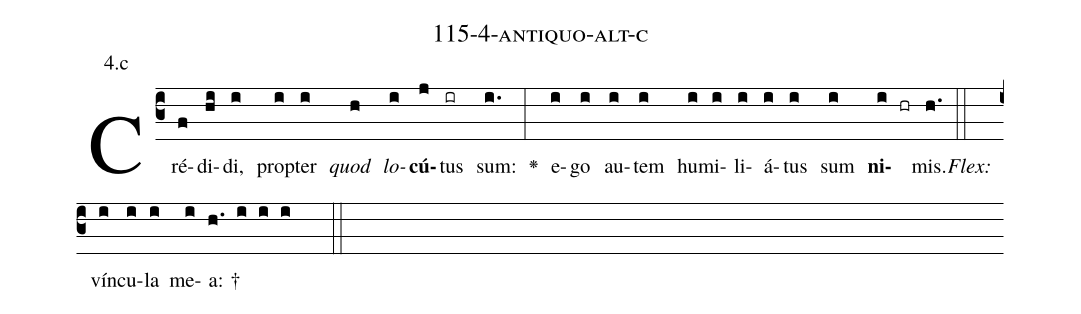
name: 115-4-antiquo-alt-c;
annotation: 4.c;
%%
(c3)Cré(f)di(hi)di,(i) prop(i)ter(i) <i>quod</i>(h) <i>lo</i>(i)<b>cú</b>(j)tus(ir) sum:(i.) <v>\greheightstar</v>(:) e(i)go(i) au(i)tem(i) hu(i)mi(i)li(i)á(i)tus(i) sum(i) <b>ni</b>(i hr)mis.(h.) (::)
<i>Flex:</i>()  vín(i)cu(i)la(i) me(i)a: †(h. i i i  ::)

%E(i) u(i) o(i) u(i) a(i) e.(h.) (::)
